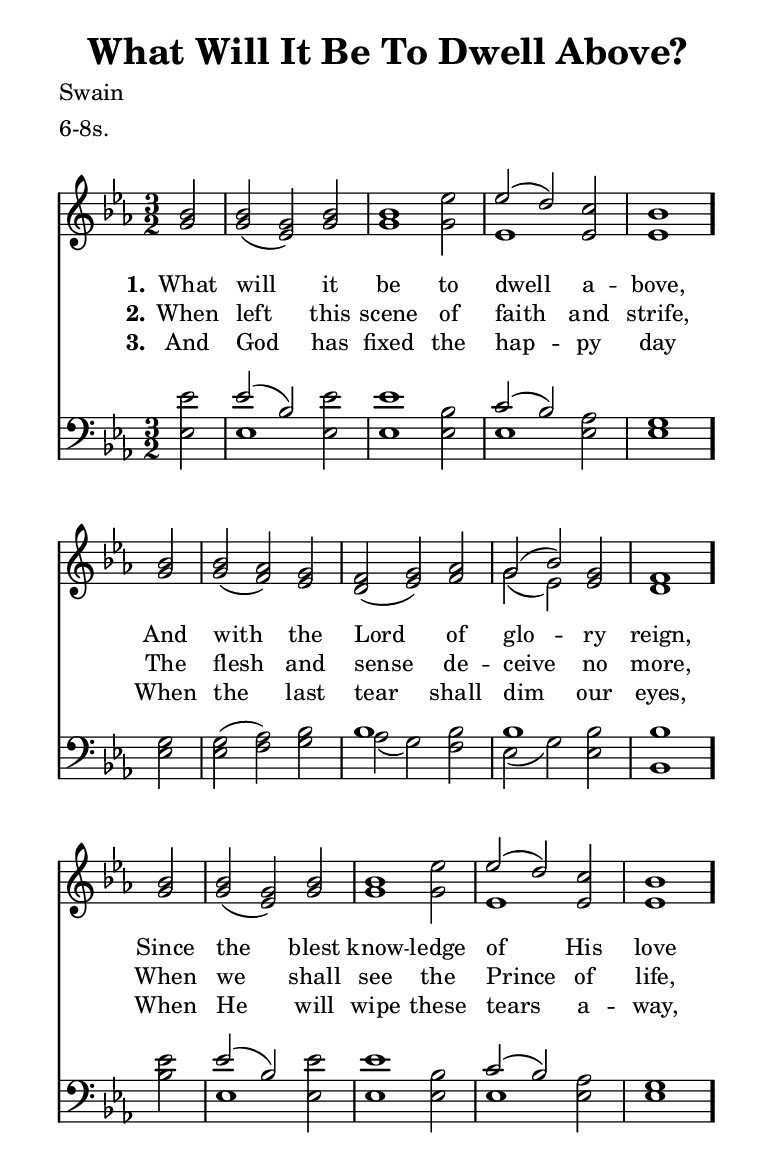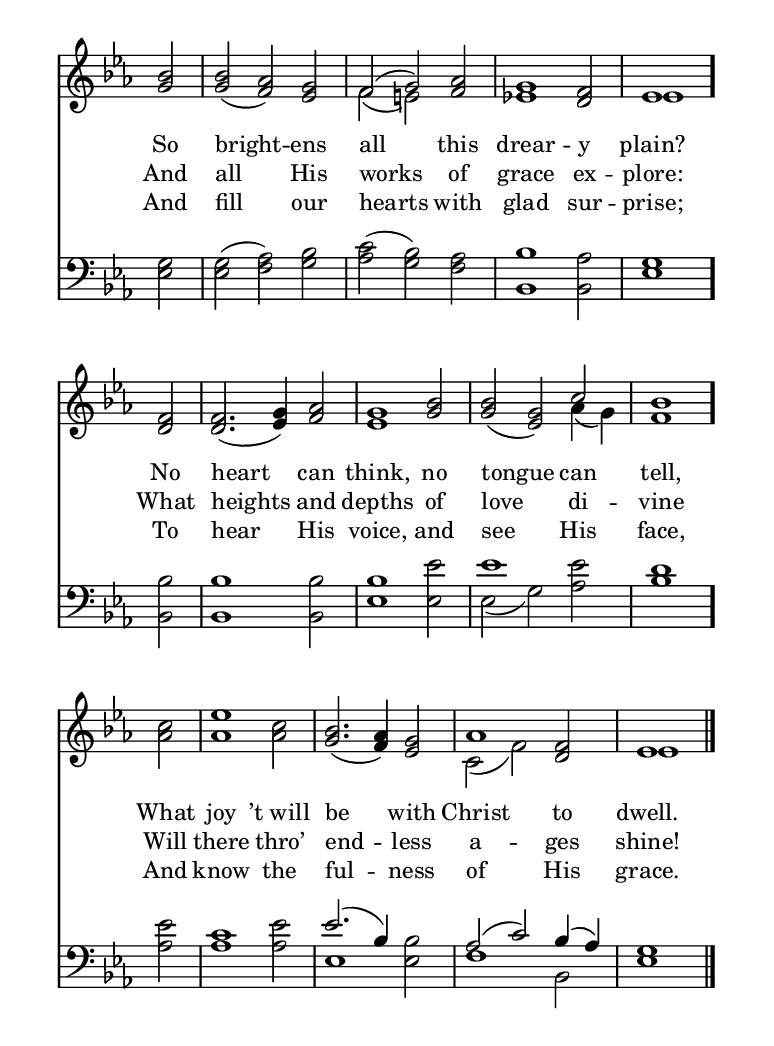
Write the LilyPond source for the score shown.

\include "common/global.ily"
\paper {
  \include "common/paper.ily"
}

\header{
  hymnnumber = "292"
  title = "What Will It Be To Dwell Above?"
  tunename = "Stella"
  meter = "6-8s."
  poet = "Swain"
  composer = ""
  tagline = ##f
}

global = {
  \include "common/overrides.ily"
  \override Staff.TimeSignature.style = #'numbered
  \time 3/2
  \override Score.MetronomeMark.transparent = ##t % hide all fermata changes too
  \tempo 2=100
  \key ees \major
  \partial 2
  \autoBeamOff
}

notesSoprano = {
\global
\relative c'' {

  bes2 | bes( g) bes | bes1 ees2 | ees( d) c | bes1
  bes2 | bes( aes) g | f( g) aes | g( bes) g | f1
  bes2 | bes( g) bes | bes1 ees2 | ees( d) c | bes1
  bes2 | bes( aes) g | f( g) aes | g1 f2 | ees1
  f2 | f2.( g4) aes2 | g1 bes2 | bes2( g) c | bes1
  c2 | ees1 c2 | bes2.( aes4) g2 | aes1 f2 | ees1

  \bar "|."

}
}

notesAlto = {
\global
\relative e' {

  g2 | g( ees) g | g1 g2 | ees1 ees2 | ees1
  g2 | g( f) ees | d( ees) f | g2( ees) ees | d1
  g2 | g( ees) g | g1 g2 | ees1 ees2 | ees1
  g2 | g( f) ees | f2( e) f | ees!1 d2 | ees1
  d2 | d2.( ees4) f2 | ees1 g2 | g2( ees) aes4( g) | f1
  aes2 | aes1 aes2 | g2.( f4) ees2 | c2( f) d | ees1

}
}

notesTenor = {
\global
\relative a' {

  ees2 | ees2( bes) ees | ees1 bes2 | c( bes) aes | g1
  g2 | g( aes) bes | bes1 bes2 | bes1 bes2 | bes1
  ees2 | ees2( bes) ees | ees1 bes2 | c( bes) aes | g1
  g2 | g( aes) bes | c( bes) aes | bes1 aes2 | g1
  bes2 | bes1 bes2 | bes1 ees2 | ees1 ees2 | d1
  ees2 | c1 ees2 | ees2.( bes4) bes2 | aes( c) bes4( aes) | g1

}
}

notesBass = {
\global
\relative f {

  ees2 | ees1 ees2 ees1 ees2 | ees1 ees2 | ees1
  ees2 | ees( f) g | aes( g) f | ees( g) ees | bes1
  bes'2 | ees,1 ees2 | ees1 ees2 | ees1 ees2 | ees1
  ees2 | ees( f) g | aes( g) f | bes,1 bes2 | ees1
  bes2 | bes1 bes2 | ees1 ees2 | ees( g) aes2 | bes1
  aes2 | aes1 aes2 | ees1 ees2 | f1 bes,2 | ees1

}
}

wordsA = \lyricmode {
\set stanza = "1."

What will it be to dwell a -- bove, \bar "."
And with the Lord of glo -- ry reign, \bar "."
Since the blest know -- ledge of His love \bar "."
So bright -- ens all this drear -- y plain? \bar "."
No heart can think, no tongue can tell, \bar "."
What joy ’t_will be with Christ to dwell. \bar "."

}

wordsB = \lyricmode {
\set stanza = "2."

When left this scene of faith and strife,
The flesh and sense de -- ceive no more,
When we shall see the Prince of life,
And all His works of grace ex -- plore:
What heights and depths of love di -- vine
Will there thro’ end -- less a -- ges shine!

}

wordsC = \lyricmode {
\set stanza = "3."

And God has fixed the hap -- py day
When the last tear shall dim our eyes,
When He will wipe these tears a -- way,
And fill our hearts with glad sur -- prise;
To hear His voice, and see His face,
And know the ful -- ness of His grace.

}

\score {
  \context ChoirStaff <<
    \context Staff = upper <<
      \set ChoirStaff.systemStartDelimiter = #'SystemStartBar
      \partcombine #'(2 . 9) \notesSoprano \notesAlto
      \context NullVoice = sopranos { \voiceOne << \notesSoprano >> }
      \context NullVoice = altos { \voiceTwo << \notesAlto >> }
      \context Lyrics = one   \lyricsto sopranos \wordsA
      \context Lyrics = two   \lyricsto sopranos \wordsB
      \context Lyrics = three \lyricsto sopranos \wordsC
    >>
    \context Staff = men <<
      \clef bass
      \partcombine #'(2 . 9) \notesTenor \notesBass
      \context NullVoice = tenors { \voiceOne << \notesTenor >> }
      \context NullVoice = basses { \voiceTwo << \notesBass >> }
    >>
  >>
  \layout {
    \include "common/layout.ily"
  }
  \midi{
    \include "common/midi.ily"
  }
}

\version "2.19.49"  % necessary for upgrading to future LilyPond versions.

% vi:set et ts=2 sw=2 ai nocindent syntax=lilypond:
